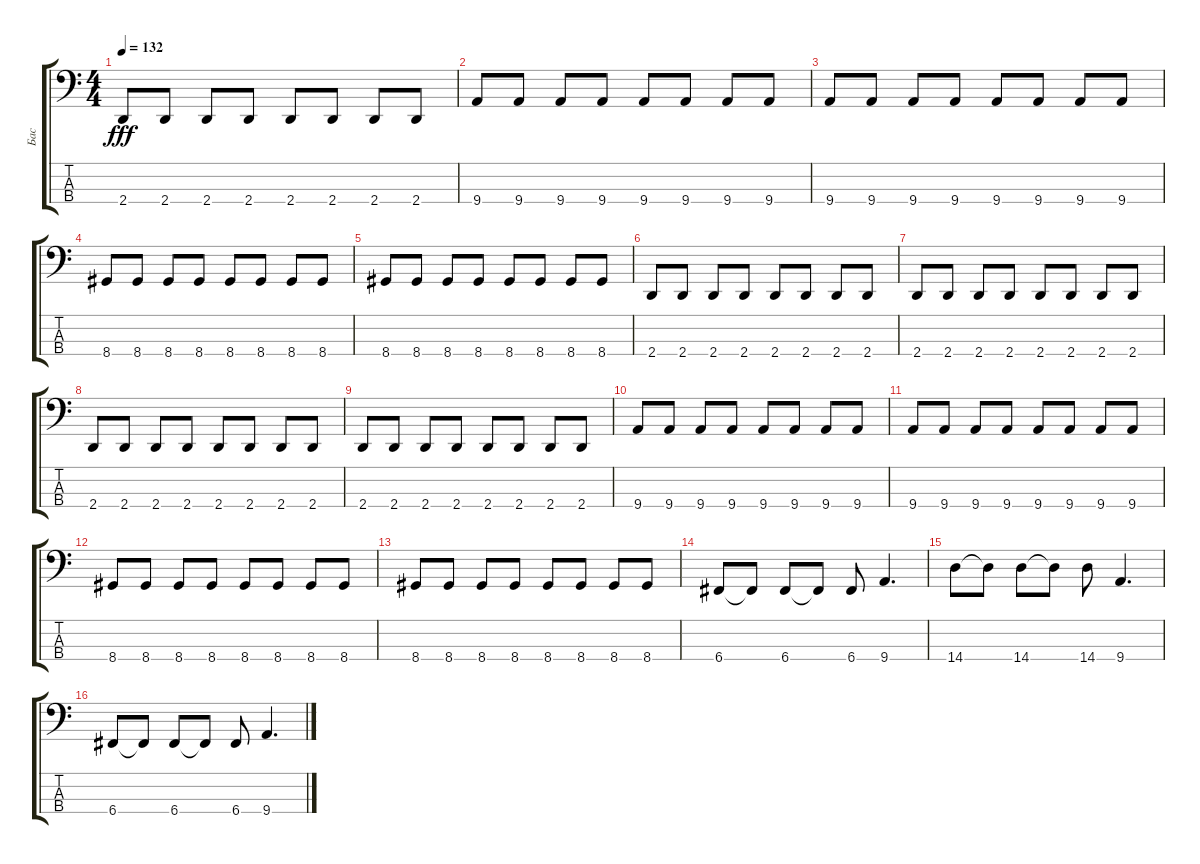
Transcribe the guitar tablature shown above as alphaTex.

\track ("Бас" "Бас") {instrument electricbassfinger}
\staff {score tabs}
\tuning (G2 D2 A1 C1) {hide}
\ts (4 4)
\tempo 132
\clef f4
\ks c
2.4.8{dy fff} 2.4.8 2.4.8 2.4.8 2.4.8 2.4.8 2.4.8 2.4.8 |
9.4.8 9.4.8 9.4.8 9.4.8 9.4.8 9.4.8 9.4.8 9.4.8 |
9.4.8 9.4.8 9.4.8 9.4.8 9.4.8 9.4.8 9.4.8 9.4.8 |
8.4.8 8.4.8 8.4.8 8.4.8 8.4.8 8.4.8 8.4.8 8.4.8 |
8.4.8 8.4.8 8.4.8 8.4.8 8.4.8 8.4.8 8.4.8 8.4.8 |
2.4.8 2.4.8 2.4.8 2.4.8 2.4.8 2.4.8 2.4.8 2.4.8 |
2.4.8 2.4.8 2.4.8 2.4.8 2.4.8 2.4.8 2.4.8 2.4.8 |
2.4.8 2.4.8 2.4.8 2.4.8 2.4.8 2.4.8 2.4.8 2.4.8 |
2.4.8 2.4.8 2.4.8 2.4.8 2.4.8 2.4.8 2.4.8 2.4.8 |
9.4.8 9.4.8 9.4.8 9.4.8 9.4.8 9.4.8 9.4.8 9.4.8 |
9.4.8 9.4.8 9.4.8 9.4.8 9.4.8 9.4.8 9.4.8 9.4.8 |
8.4.8 8.4.8 8.4.8 8.4.8 8.4.8 8.4.8 8.4.8 8.4.8 |
8.4.8 8.4.8 8.4.8 8.4.8 8.4.8 8.4.8 8.4.8 8.4.8 |
6.4.8 6.4{t}.8 6.4.8 6.4{t}.8 6.4.8 9.4.4{d} |
14.4.8 14.4{t}.8 14.4.8 14.4{t}.8 14.4.8 9.4.4{d} |
6.4.8 6.4{t}.8 6.4.8 6.4{t}.8 6.4.8 9.4.4{d}
